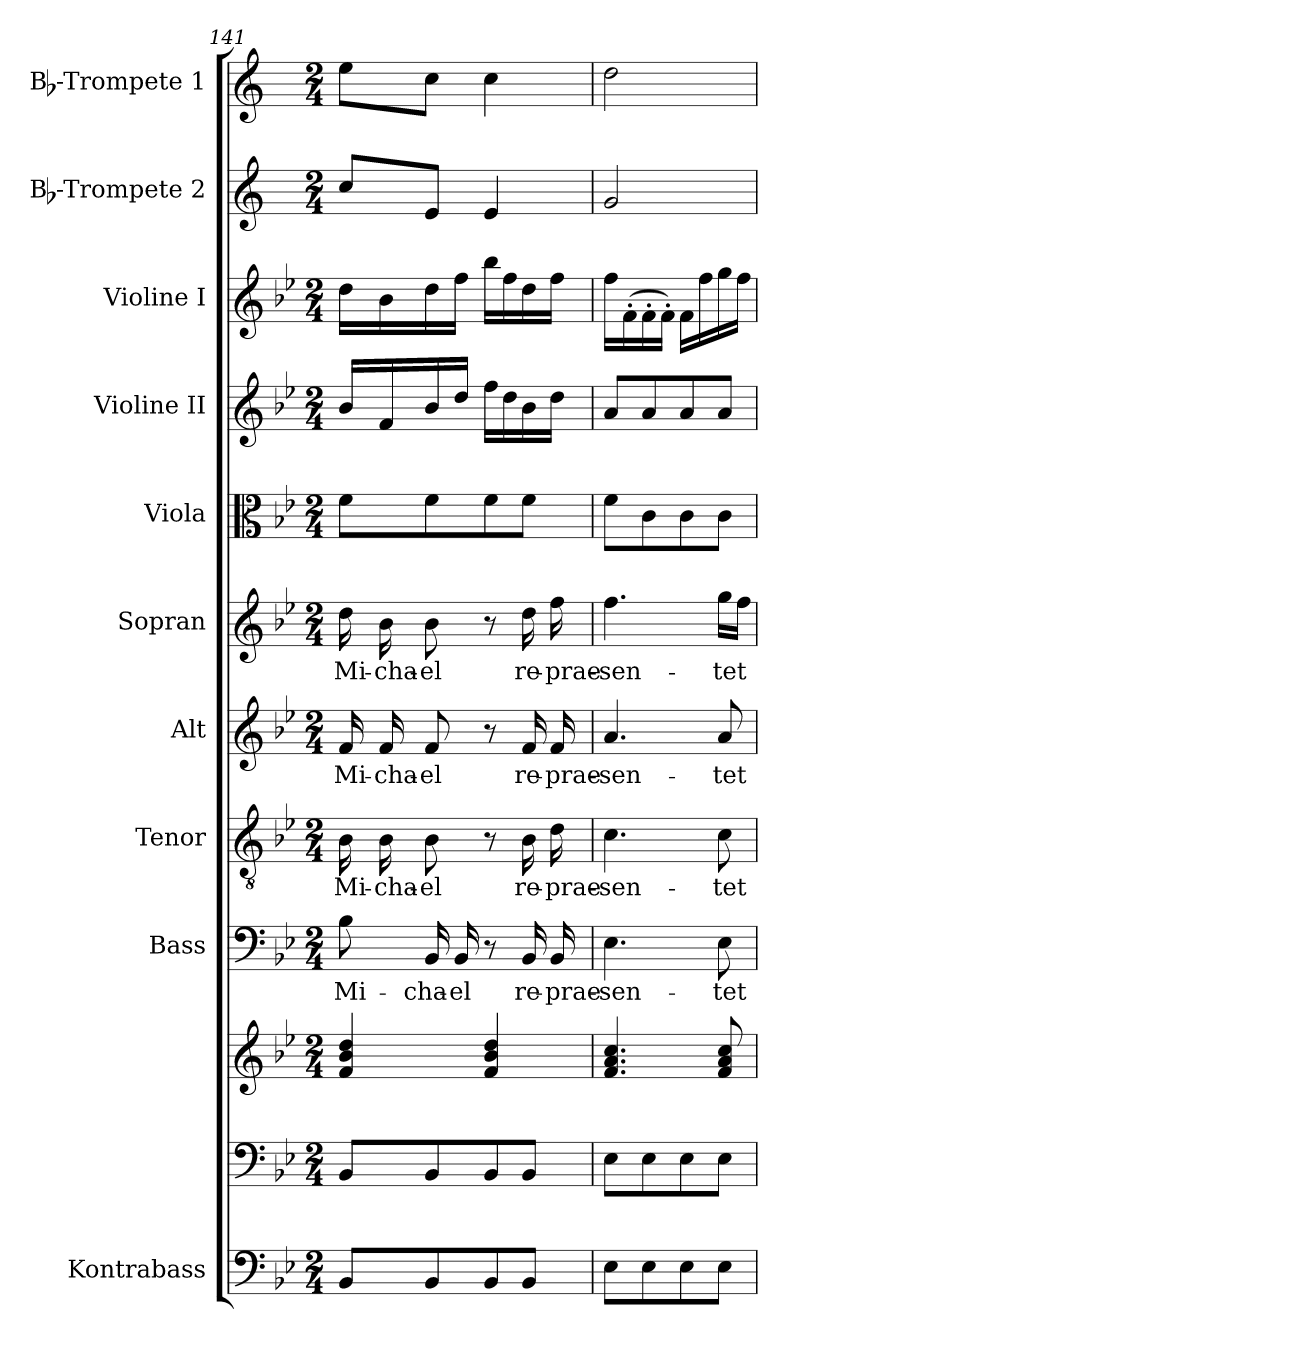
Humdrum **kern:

**kern	**kern	**kern	**kern	**text	**kern	**text	**kern	**text	**kern	**text	**kern	**kern	**kern	**kern	**kern
*part11	*part10	*part10	*part9	*part9	*part8	*part8	*part7	*part7	*part6	*part6	*part5	*part4	*part3	*part2	*part1
*staff12	*staff11	*staff10	*staff9	*staff9	*staff8	*staff8	*staff7	*staff7	*staff6	*staff6	*staff5	*staff4	*staff3	*staff2	*staff1
*I"Kontrabass	*	*	*I"Bass	*	*I"Tenor	*	*I"Alt	*	*I"Sopran	*	*I"Viola	*I"Violine II	*I"Violine I	*I"Bb-Trompete 2	*I"Bb-Trompete 1
*I'Kb.	*	*	*I'B.	*	*I'T.	*	*I'A.	*	*I'S.	*	*I'Vla.	*I'Vl. II	*I'Vl. I	*I'Bb Trp. 2	*I'Bb Trp. 1
*clefF4	*clefF4	*clefG2	*clefF4	*	*clefGv2	*	*clefG2	*	*clefG2	*	*clefC3	*clefG2	*clefG2	*clefG2	*clefG2
*ITrd7c12	*	*	*	*	*	*	*	*	*	*	*	*	*	*ITrd1c2	*ITrd1c2
*k[b-e-]	*k[b-e-]	*k[b-e-]	*k[b-e-]	*	*k[b-e-]	*	*k[b-e-]	*	*k[b-e-]	*	*k[b-e-]	*k[b-e-]	*k[b-e-]	*k[b-e-]	*k[b-e-]
*B-:	*B-:	*B-:	*B-:	*	*B-:	*	*B-:	*	*B-:	*	*B-:	*B-:	*B-:	*B-:	*B-:
*M2/4	*M2/4	*M2/4	*M2/4	*	*M2/4	*	*M2/4	*	*M2/4	*	*M2/4	*M2/4	*M2/4	*M2/4	*M2/4
=141	=141	=141	=141	=141	=141	=141	=141	=141	=141	=141	=141	=141	=141	=141	=141
!	!	!	!	!LO:LY:b	!	!LO:LY:b	!	!LO:LY:b	!	!LO:LY:b	!	!	!	!	!
8BBB-/L	8BB-/L	4f/ 4b-/ 4dd/	8B-\	Mi-	16B-\	Mi-	16f/	Mi-	16dd\	Mi-	8f\L	16b-/LL	16dd\LL	8b-/L	8dd\L
!	!	!	!	!	!	!LO:LY:b	!	!LO:LY:b	!	!LO:LY:b	!	!	!	!	!
.	.	.	.	.	16B-\	-cha-	16f/	-cha-	16b-\	-cha-	.	16f/	16b-\	.	.
!	!	!	!	!LO:LY:b	!	!LO:LY:b	!	!LO:LY:b	!	!LO:LY:b	!	!	!	!	!
8BBB-/	8BB-/	.	16BB-/	-cha-	8B-\	-el	8f/	-el	8b-\	-el	8f\	16b-/	16dd\	8d/J	8b-\J
!	!	!	!	!LO:LY:b	!	!	!	!	!	!	!	!	!	!	!
.	.	.	16BB-/	-el	.	.	.	.	.	.	.	16dd/JJ	16ff\JJ	.	.
8BBB-/	8BB-/	4f/ 4b-/ 4dd/	8r	.	8r	.	8r	.	8r	.	8f\	16ff\LL	16bb-\LL	4d/	4b-\
.	.	.	.	.	.	.	.	.	.	.	.	16dd\	16ff\	.	.
!	!	!	!	!LO:LY:b	!	!LO:LY:b	!	!LO:LY:b	!	!LO:LY:b	!	!	!	!	!
8BBB-/J	8BB-/J	.	16BB-/	re-	16B-\	re-	16f/	re-	16dd\	re-	8f\J	16b-\	16dd\	.	.
!	!	!	!	!LO:LY:b	!	!LO:LY:b	!	!LO:LY:b	!	!LO:LY:b	!	!	!	!	!
.	.	.	16BB-/	-prae-	16d\	-prae-	16f/	-prae-	16ff\	-prae-	.	16dd\JJ	16ff\JJ	.	.
=142	=142	=142	=142	=142	=142	=142	=142	=142	=142	=142	=142	=142	=142	=142	=142
!	!	!	!	!LO:LY:b	!	!LO:LY:b	!	!LO:LY:b	!	!LO:LY:b	!	!	!	!	!
8EE-\L	8E-\L	4.f/ 4.a/ 4.cc/	4.E-\	-sen-	4.c\	-sen-	4.a/	-sen-	4.ff\	-sen-	8f\L	8a/L	16ff\LL	2f/	2cc\
.	.	.	.	.	.	.	.	.	.	.	.	.	(>16f'>\	.	.
8EE-\	8E-\	.	.	.	.	.	.	.	.	.	8c\	8a/	16f'>\	.	.
.	.	.	.	.	.	.	.	.	.	.	.	.	16f'>\JJ)	.	.
8EE-\	8E-\	.	.	.	.	.	.	.	.	.	8c\	8a/	16f\LL	.	.
.	.	.	.	.	.	.	.	.	.	.	.	.	16ff\	.	.
!	!	!	!	!LO:LY:b	!	!LO:LY:b	!	!LO:LY:b	!	!LO:LY:b	!	!	!	!	!
8EE-\J	8E-\J	8f/ 8a/ 8cc/	8E-\	-tet	8c\	-tet	8a/	-tet	16gg\LL	-tet	8c\J	8a/J	16gg\	.	.
.	.	.	.	.	.	.	.	.	16ff\JJ	.	.	.	16ff\JJ	.	.
=	=	=	=	=	=	=	=	=	=	=	=	=	=	=	=
*-	*-	*-	*-	*-	*-	*-	*-	*-	*-	*-	*-	*-	*-	*-	*-
